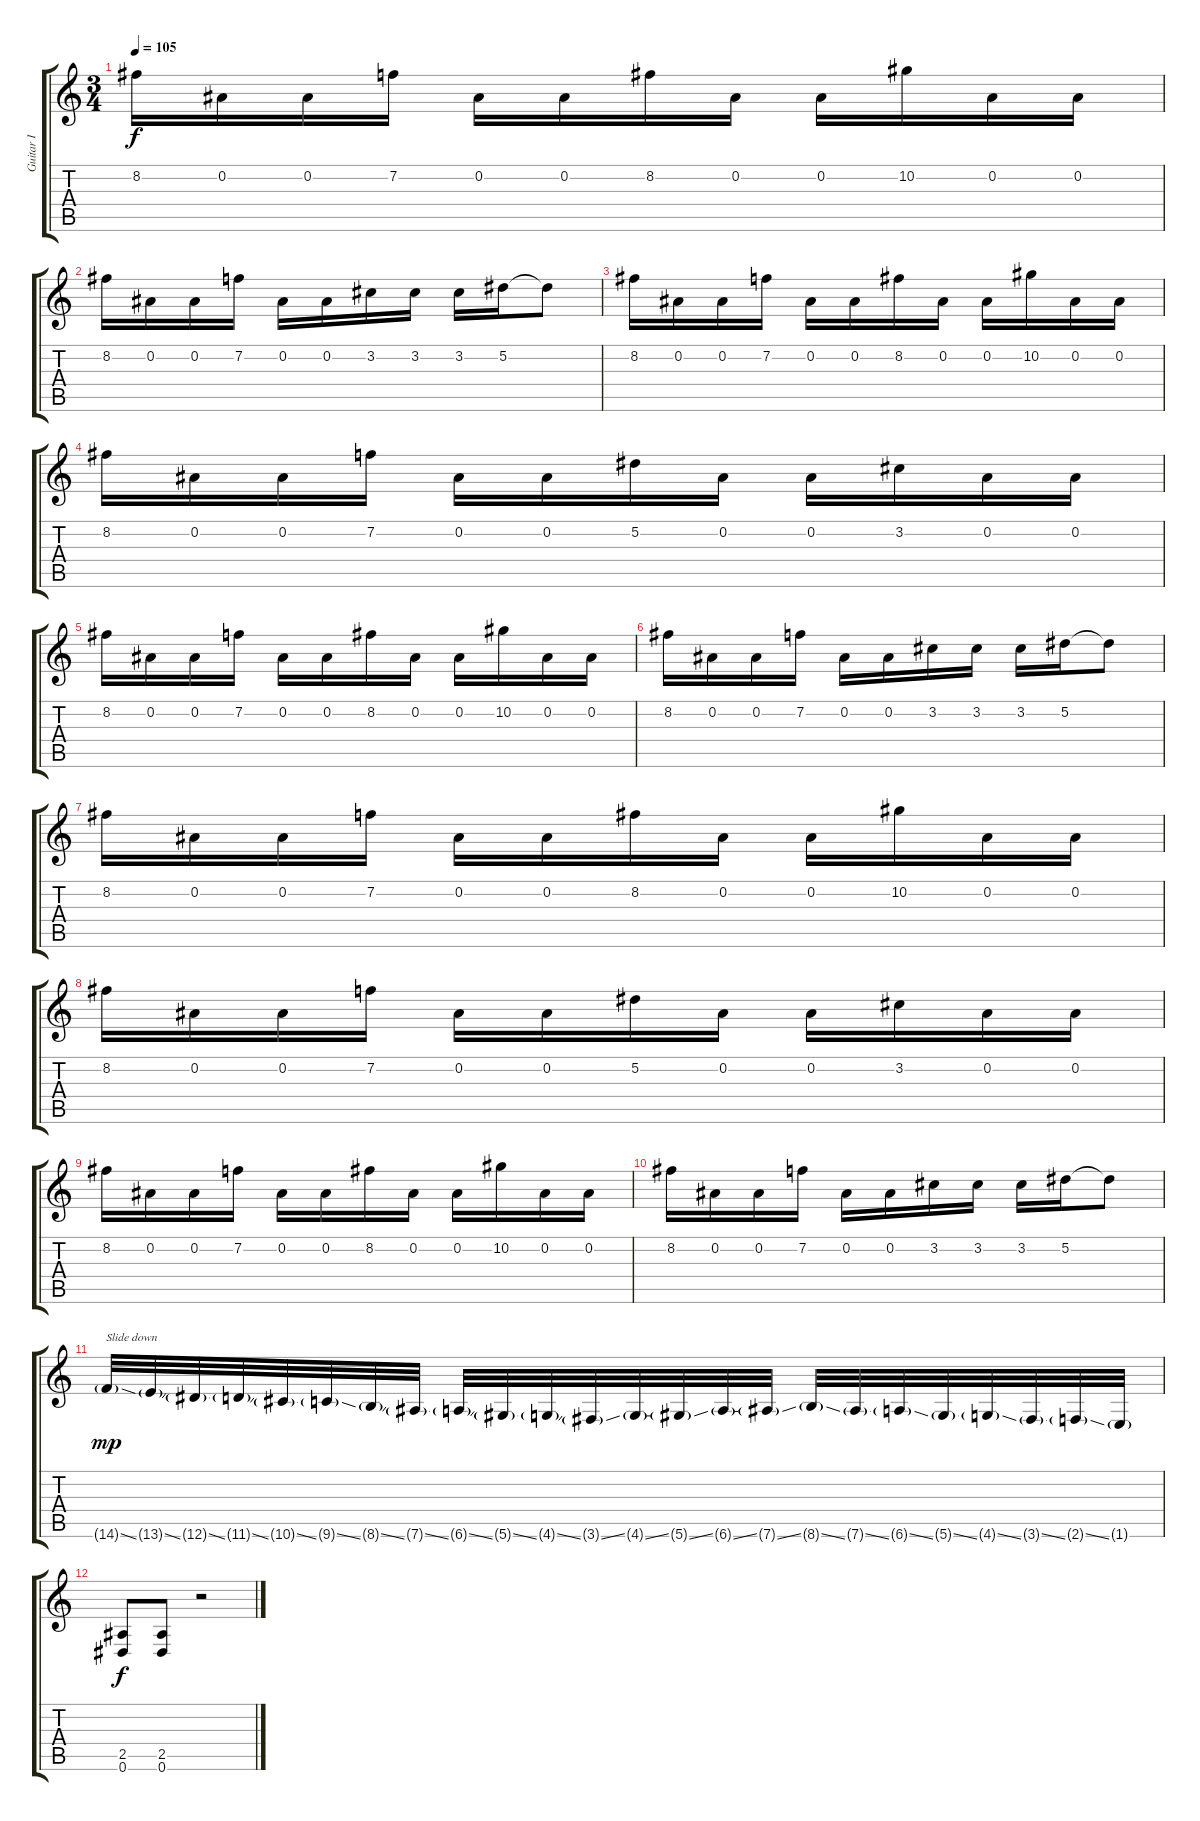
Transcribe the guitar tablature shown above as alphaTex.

\track ("Guitar I" "Guitar I") {instrument overdrivenguitar}
\staff {score tabs}
\tuning (Eb4 Bb3 Gb3 Db3 Ab2 Eb2) {hide}
\ts (3 4)
\tempo 105
\clef g2
\ks c
8.2.16{dy f} 0.2.16 0.2.16 7.2.16 0.2.16 0.2.16 8.2.16 0.2.16 0.2.16 10.2.16 0.2.16 0.2.16 |
8.2.16 0.2.16 0.2.16 7.2.16 0.2.16 0.2.16 3.2.16 3.2.16 3.2.16 5.2.16 5.2{t}.8 |
8.2.16 0.2.16 0.2.16 7.2.16 0.2.16 0.2.16 8.2.16 0.2.16 0.2.16 10.2.16 0.2.16 0.2.16 |
8.2.16 0.2.16 0.2.16 7.2.16 0.2.16 0.2.16 5.2.16 0.2.16 0.2.16 3.2.16 0.2.16 0.2.16 |
8.2.16 0.2.16 0.2.16 7.2.16 0.2.16 0.2.16 8.2.16 0.2.16 0.2.16 10.2.16 0.2.16 0.2.16 |
8.2.16 0.2.16 0.2.16 7.2.16 0.2.16 0.2.16 3.2.16 3.2.16 3.2.16 5.2.16 5.2{t}.8 |
8.2.16 0.2.16 0.2.16 7.2.16 0.2.16 0.2.16 8.2.16 0.2.16 0.2.16 10.2.16 0.2.16 0.2.16 |
8.2.16 0.2.16 0.2.16 7.2.16 0.2.16 0.2.16 5.2.16 0.2.16 0.2.16 3.2.16 0.2.16 0.2.16 |
8.2.16 0.2.16 0.2.16 7.2.16 0.2.16 0.2.16 8.2.16 0.2.16 0.2.16 10.2.16 0.2.16 0.2.16 |
8.2.16 0.2.16 0.2.16 7.2.16 0.2.16 0.2.16 3.2.16 3.2.16 3.2.16 5.2.16 5.2{t}.8 |
14.6{ss g}.32{txt "Slide down" dy mp} 13.6{ss g}.32 12.6{ss g}.32 11.6{ss g}.32 10.6{ss g}.32 9.6{ss g}.32 8.6{ss g}.32 7.6{ss g}.32 6.6{ss g}.32 5.6{ss g}.32 4.6{ss g}.32 3.6{ss g}.32 4.6{ss g}.32 5.6{ss g}.32 6.6{ss g}.32 7.6{ss g}.32 8.6{ss g}.32 7.6{ss g}.32 6.6{ss g}.32 5.6{ss g}.32 4.6{ss g}.32 3.6{ss g}.32 2.6{ss g}.32 1.6{g}.32 |
(2.5 0.6).8{dy f} (2.5 0.6).8 r.2
